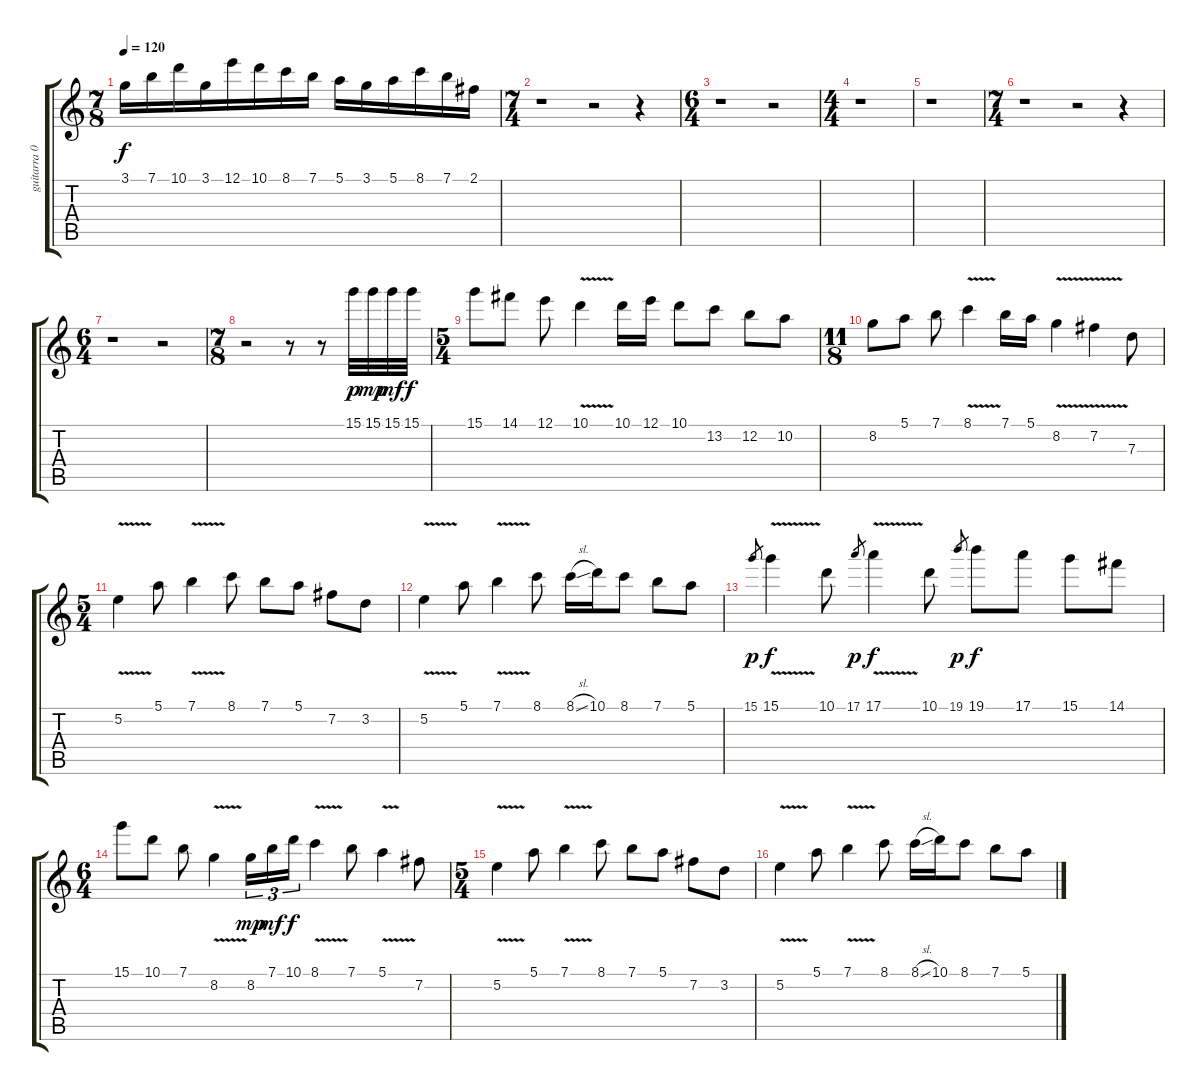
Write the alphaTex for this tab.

\track ("guitarra 01" "guitarra 0") {instrument electricguitarclean}
\staff {score tabs}
\tuning (E4 B3 G3 D3 A2 E2) {hide}
\ts (7 8)
\tempo 120
\clef g2
\ks c
3.1.16{dy f} 7.1.16 10.1.16 3.1.16 12.1.16 10.1.16 8.1.16 7.1.16 5.1.16 3.1.16 5.1.16 8.1.16 7.1.16 2.1.16 |
\ts (7 4)
r.1 r.2 r.4 |
\ts (6 4)
r.1 r.2 |
\ts (4 4)
r.1 |
r.1 |
\ts (7 4)
r.1 r.2 r.4 |
\ts (6 4)
r.1 r.2 |
\ts (7 8)
r.2 r.8 r.8 15.1.32{dy p volume 12 instrument acousticguitarsteel} 15.1.32{dy mp} 15.1.32{dy mf} 15.1.32{dy f} |
\ts (5 4)
15.1.8{instrument acousticguitarsteel} 14.1.8 12.1.8 10.1{v}.4 10.1.16 12.1.16 10.1.8 13.2.8 12.2.8 10.2.8 |
\ts (11 8)
8.2.8 5.1.8 7.1.8 8.1{v}.4 7.1.16 5.1.16 8.2{v}.4 7.2{v}.4 7.3.8 |
\ts (5 4)
5.2{v}.4 5.1.8 7.1{v}.4 8.1.8 7.1.8 5.1.8 7.2.8 3.2.8 |
5.2{v}.4 5.1.8 7.1{v}.4 8.1.8 8.1{sl}.16 10.1.16 8.1.8 7.1.8 5.1.8 |
15.1.8{gr dy p} 15.1{v}.4{dy f} 10.1.8 17.1.8{gr dy p} 17.1{v}.4{dy f} 10.1.8 19.1.8{gr dy p} 19.1.8{dy f} 17.1.8 15.1.8 14.1.8 |
\ts (6 4)
15.1.8 10.1.8 7.1.8 8.2{v}.4 8.2.16{tu (3 2) dy mp} 7.1.16{tu (3 2) dy mf} 10.1.16{tu (3 2) dy f} 8.1{v}.4 7.1.8 5.1{v}.4 7.2.8 |
\ts (5 4)
5.2{v}.4 5.1.8 7.1{v}.4 8.1.8 7.1.8 5.1.8 7.2.8 3.2.8 |
5.2{v}.4 5.1.8 7.1{v}.4 8.1.8 8.1{sl}.16 10.1.16 8.1.8 7.1.8 5.1.8
